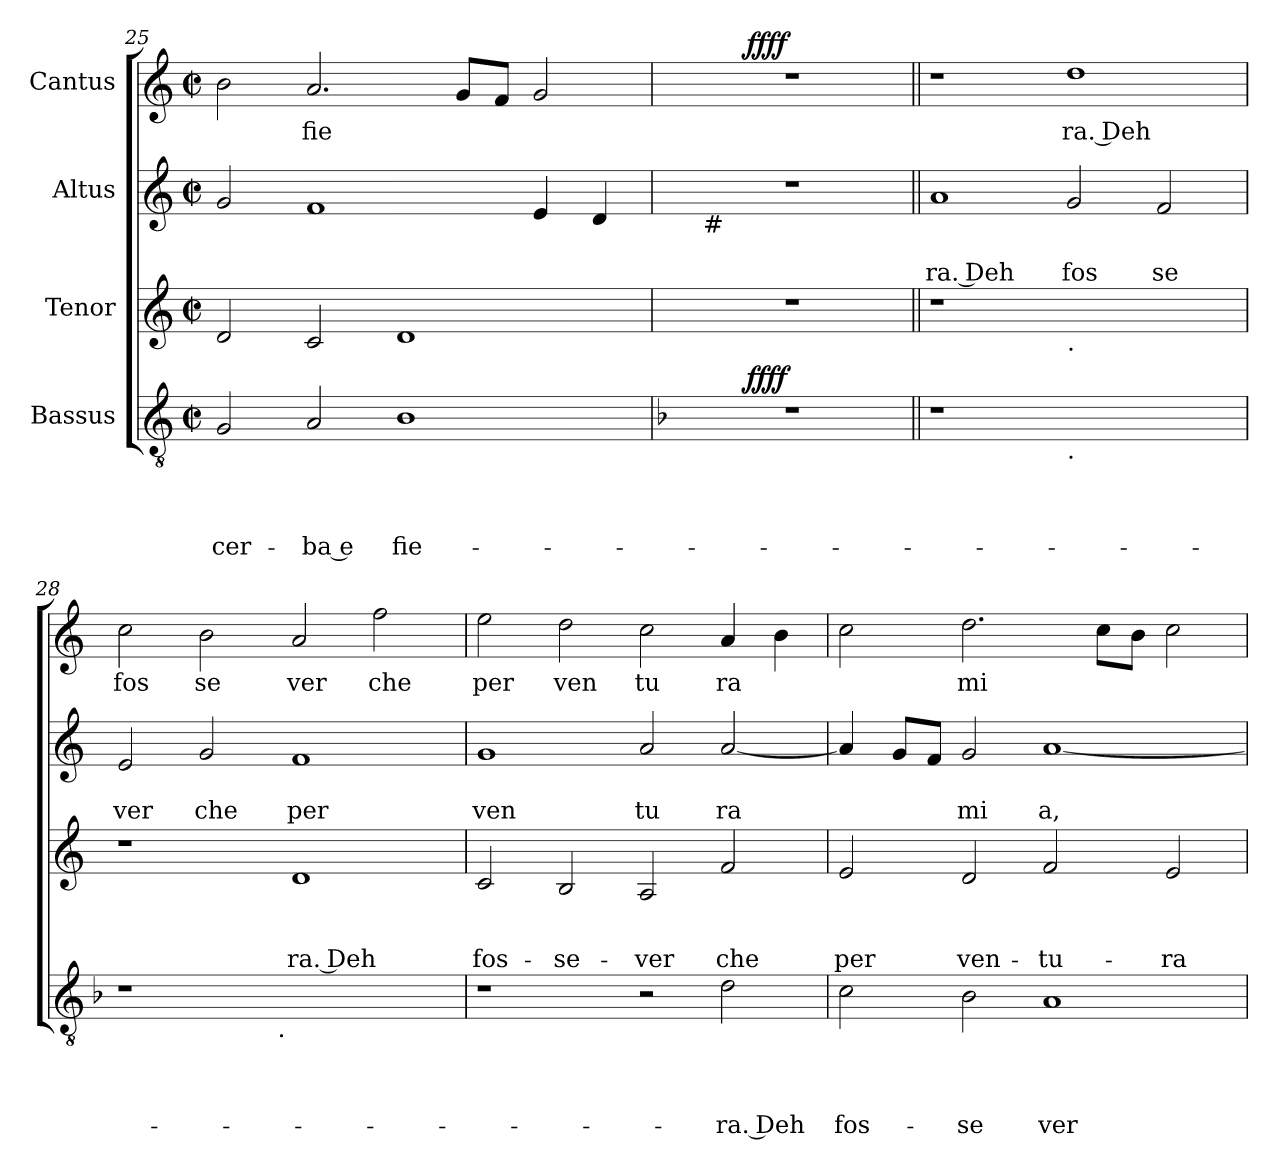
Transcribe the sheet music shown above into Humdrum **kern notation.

**kern	**text	**text	**text	**text	**dynam	**kern	**text	**text	**text	**kern	**text	**text	**dynam	**kern	**text	**dynam
*part4	*part4	*part4	*part4	*part4	*part4	*part3	*part3	*part3	*part3	*part2	*part2	*part2	*part2	*part1	*part1	*part1
*staff4	*staff4	*staff4	*staff4	*staff4	*staff4	*staff3	*staff3	*staff3	*staff3	*staff2	*staff2	*staff2	*staff2	*staff1	*staff1	*staff1
*I"Bassus	*	*	*	*	*	*I"Tenor	*	*	*	*I"Altus	*	*	*	*I"Cantus	*	*
!!LO:LB:g=z
*clefGv2	*	*	*	*	*	*clefG2	*	*	*	*clefG2	*	*	*	*clefG2	*	*
*k[]	*	*	*	*	*	*k[]	*	*	*	*k[]	*	*	*	*k[]	*	*
*C:	*	*	*	*	*	*C:	*	*	*	*C:	*	*	*	*C:	*	*
*M2/2	*	*	*	*	*	*M2/2	*	*	*	*M2/2	*	*	*	*M2/2	*	*
*met(c|)	*	*	*	*	*	*met(c|)	*	*	*	*met(c|)	*	*	*	*met(c|)	*	*
=25	=25	=25	=25	=25	=25	=25	=25	=25	=25	=25	=25	=25	=25	=25	=25	=25
!	!	!	!	!LO:LY:b	!	!	!	!	!	!	!	!	!	!	!	!
2G/	.	.	.	cer-	.	2d/	.	.	.	2g/	.	.	.	2b\	.	.
!	!	!	!	!LO:LY:b:rj	!	!	!	!	!	!	!	!	!	!	!LO:LY:b	!
2A/	.	.	.	-ba e	.	2c/	.	.	.	1f	.	.	.	2.a/	fie	.
!	!	!	!	!LO:LY:b	!	!	!	!	!	!	!	!	!	!	!	!
1B	.	.	.	fie-	.	1d	.	.	.	.	.	.	.	.	.	.
.	.	.	.	.	.	.	.	.	.	.	.	.	.	8g/L	.	.
.	.	.	.	.	.	.	.	.	.	.	.	.	.	8f/J	.	.
.	.	.	.	.	.	.	.	.	.	4e/	.	.	.	2g/	.	.
.	.	.	.	.	.	.	.	.	.	4d/	.	.	.	.	.	.
=26	=26	=26	=26	=26	=26	=26	=26	=26	=26	=26	=26	=26	=26	=26	=26	=26
*k[b-]	*	*	*	*	*	*	*	*	*	*	*	*	*	*	*	*
*F:	*	*	*	*	*	*	*	*	*	*	*	*	*	*	*	*
*^	*	*	*	*	*	*	*	*	*	*^	*	*	*	*^	*	*
*	*	*	*	*	*	*	*	*	*	*	*	*^	*	*	*	*	*	*	*
1r	8..ryy	.	.	.	.	.	1r	.	.	.	1r	8..ryy	16ryy	.	.	.	1r	8..ryy	.	.
!	!	!	!	!	!	!	!	!	!	!	!	!	!LO:TX:b:t=#	!	!	!	!	!	!	!
.	.	.	.	.	.	.	.	.	.	.	.	.	2...ryy	.	.	.	.	.	.	.
!	!	!	!	!	!	!LO:DY:b	!	!	!	!	!	!	!	!	!	!LO:DY:b	!	!	!	!
!	!	!	!	!	!	!	!	!	!	!	!	!	!	!	!	!LO:DY:n=1:b	!	!	!	!LO:DY:b
.	2ryy	.	.	.	.	ffff	.	.	.	.	.	2ryy	.	.	.	fz fz	.	2ryy	.	ffff
.	4ryy	.	.	.	.	.	.	.	.	.	.	4ryy	.	.	.	.	.	4ryy	.	.
.	32ryy	.	.	.	.	.	.	.	.	.	.	32ryy	.	.	.	.	.	32ryy	.	.
=27||	=27||	=27||	=27||	=27||	=27||	=27||	=27||	=27||	=27||	=27||	=27||	=27||	=27||	=27||	=27||	=27||	=27||	=27||	=27||	=27||
!	!	!	!	!	!	!	!	!	!	!	!	!	!	!	!LO:LY:b:rj	!	!	!	!	!
*	*	*	*	*	*	*	*	*	*	*	*v	*v	*v	*	*	*	*	*	*	*
*v	*v	*	*	*	*	*	*	*	*	*	*	*	*	*	*v	*v	*	*
1r	.	.	.	.	.	1r	.	.	.	1a	.	ra. Deh	.	1r	.	.
!	!	!	!	!	!	!LO:TX:b:t=.	!	!	!	!	!	!	!	!	!	!
!LO:TX:b:t=.	!	!	!	!	!	!	!	!	!	!	!	!	!	!	!	!
!	!	!	!	!	!	!	!	!	!	!	!	!LO:LY:b	!	!	!LO:LY:b:rj	!
1ryy	.	.	.	.	.	1ryy	.	.	.	2g/	.	fos	.	1dd	ra. Deh	.
!	!	!	!	!	!	!	!	!	!	!	!	!LO:LY:b	!	!	!	!
.	.	.	.	.	.	.	.	.	.	2f/	.	se	.	.	.	.
=28	=28	=28	=28	=28	=28	=28	=28	=28	=28	=28	=28	=28	=28	=28	=28	=28
!	!	!	!	!	!	!	!	!	!	!	!	!LO:LY:b	!	!	!LO:LY:b	!
*^	*	*	*	*	*	*	*	*	*	*	*	*	*	*	*	*
1r	2ryy	.	.	.	.	.	1r	.	.	.	2e/	.	ver	.	2cc\	fos	.
!	!	!	!	!	!	!	!	!	!	!	!	!	!LO:LY:b	!	!	!LO:LY:b	!
.	4...ryy	.	.	.	.	.	.	.	.	.	2g/	.	che	.	2b\	se	.
!	!LO:TX:b:t=.	!	!	!	!	!	!	!	!	!	!	!	!	!	!	!	!
.	1ryy	.	.	.	.	.	.	.	.	.	.	.	.	.	.	.	.
!	!	!	!	!	!	!	!	!	!	!LO:LY:b:rj	!	!	!LO:LY:b	!	!	!LO:LY:b	!
1ryy	.	.	.	.	.	.	1d	.	.	ra. Deh	1f	.	per	.	2a/	ver	.
!	!	!	!	!	!	!	!	!	!	!	!	!	!	!	!	!LO:LY:b	!
.	.	.	.	.	.	.	.	.	.	.	.	.	.	.	2ff\	che	.
.	32ryy	.	.	.	.	.	.	.	.	.	.	.	.	.	.	.	.
=29	=29	=29	=29	=29	=29	=29	=29	=29	=29	=29	=29	=29	=29	=29	=29	=29	=29
!	!	!	!	!	!	!	!	!	!	!LO:LY:b	!	!	!LO:LY:b	!	!	!LO:LY:b	!
*v	*v	*	*	*	*	*	*	*	*	*	*	*	*	*	*	*	*
1r	.	.	.	.	.	2c/	.	.	fos-	1g	.	ven	.	2ee\	per	.
!	!	!	!	!	!	!	!	!	!LO:LY:b	!	!	!	!	!	!LO:LY:b	!
.	.	.	.	.	.	2B/	.	.	-se-	.	.	.	.	2dd\	ven	.
!	!	!	!	!	!	!	!	!	!LO:LY:b	!	!	!LO:LY:b	!	!	!LO:LY:b	!
2r	.	.	.	.	.	2A/	.	.	-ver	2a/	.	tu	.	2cc\	tu	.
!	!	!	!	!LO:LY:b:rj	!	!	!	!	!LO:LY:b	!	!	!LO:LY:b	!	!	!LO:LY:b	!
2d\	.	.	.	-ra. Deh	.	2f/	.	.	che	[<2a/	.	ra	.	4a/	ra	.
.	.	.	.	.	.	.	.	.	.	.	.	.	.	4b\	.	.
=30	=30	=30	=30	=30	=30	=30	=30	=30	=30	=30	=30	=30	=30	=30	=30	=30
!	!	!	!	!LO:LY:b	!	!	!	!	!LO:LY:b	!	!	!	!	!	!	!
2c\	.	.	.	fos-	.	2e/	.	.	per	4a/]	.	.	.	2cc\	.	.
.	.	.	.	.	.	.	.	.	.	8g/L	.	.	.	.	.	.
.	.	.	.	.	.	.	.	.	.	8f/J	.	.	.	.	.	.
!	!	!	!	!LO:LY:b	!	!	!	!	!LO:LY:b	!	!	!LO:LY:b	!	!	!LO:LY:b	!
2B-\	.	.	.	-se	.	2d/	.	.	ven-	2g/	.	mi	.	2.dd\	mi	.
!	!	!	!	!LO:LY:b	!	!	!	!	!LO:LY:b	!	!	!LO:LY:b	!	!	!	!
1A	.	.	.	ver	.	2f/	.	.	-tu-	[<1a	.	a,	.	.	.	.
.	.	.	.	.	.	.	.	.	.	.	.	.	.	8cc\L	.	.
.	.	.	.	.	.	.	.	.	.	.	.	.	.	8b\J	.	.
!	!	!	!	!	!	!	!	!	!LO:LY:b	!	!	!	!	!	!	!
.	.	.	.	.	.	2e/	.	.	-ra	.	.	.	.	2cc\	.	.
=	=	=	=	=	=	=	=	=	=	=	=	=	=	=	=	=
*-	*-	*-	*-	*-	*-	*-	*-	*-	*-	*-	*-	*-	*-	*-	*-	*-
